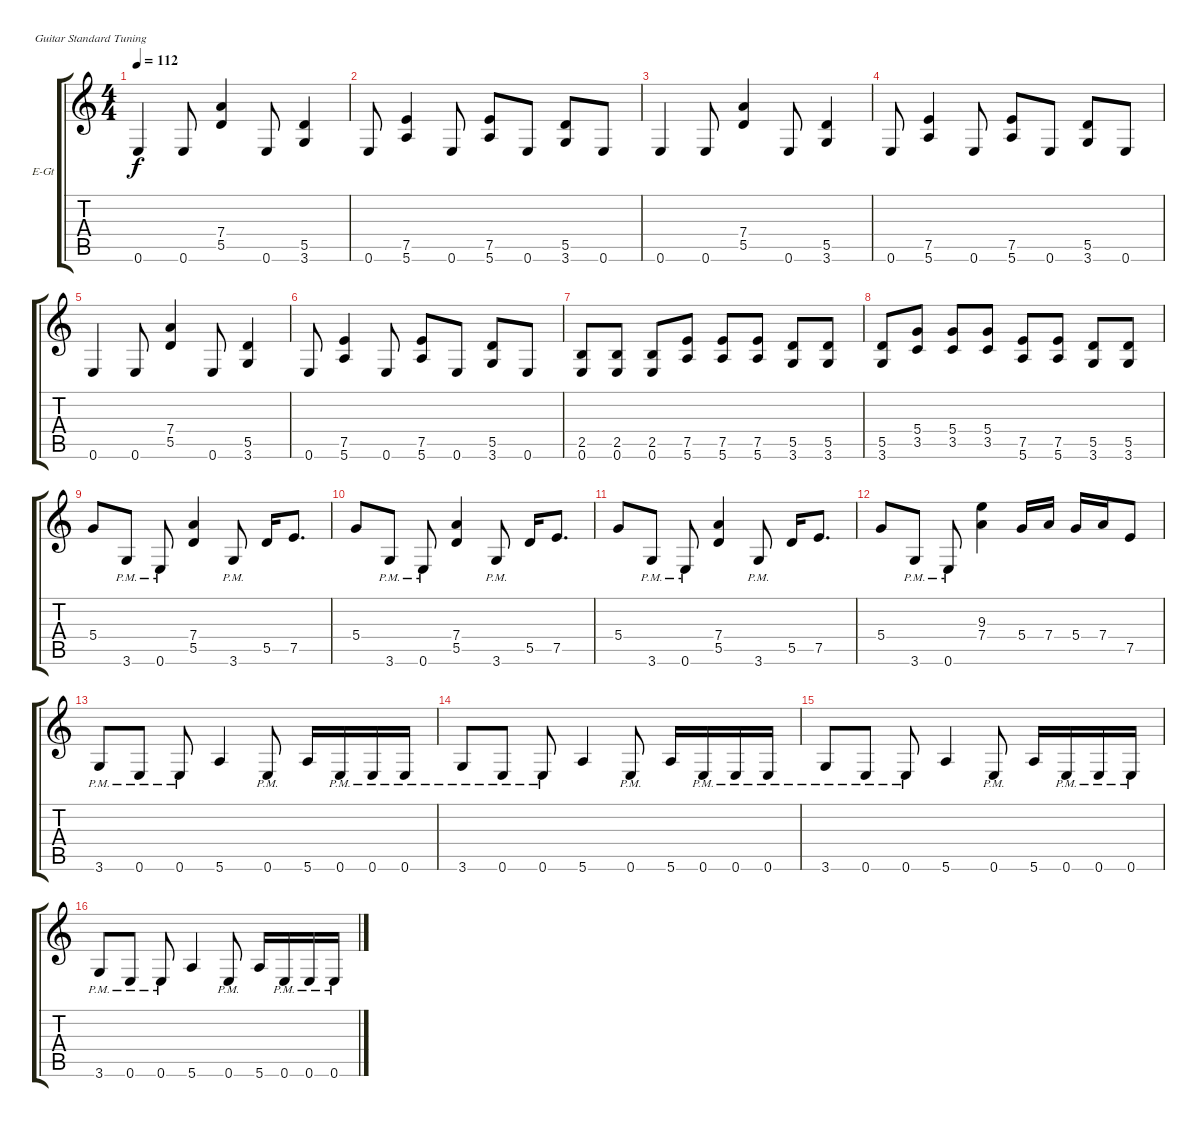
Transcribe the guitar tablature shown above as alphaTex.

\bracketExtendMode groupsimilarinstruments
\firstSystemTrackNameOrientation horizontal
\otherSystemsTrackNameOrientation horizontal
\track ("Adam Jones" "E-Gt") {instrument distortionguitar}
\staff {score tabs}
\tuning (E4 B3 G3 D3 A2 E2)
\ts (4 4)
\beaming (8 2 2 2 2)
\tempo 112
\clef g2
\ks c
0.6.4{dy f} 0.6.8 (7.4 5.5).4 0.6.8 (3.6 5.5).4 |
0.6.8 (7.5 5.6).4 0.6.8 (7.5 5.6).8 0.6.8 (3.6 5.5).8 0.6.8 |
0.6.4 0.6.8 (7.4 5.5).4 0.6.8 (3.6 5.5).4 |
0.6.8 (7.5 5.6).4 0.6.8 (7.5 5.6).8 0.6.8 (3.6 5.5).8 0.6.8 |
0.6.4 0.6.8 (7.4 5.5).4 0.6.8 (3.6 5.5).4 |
0.6.8 (7.5 5.6).4 0.6.8 (7.5 5.6).8 0.6.8 (3.6 5.5).8 0.6.8 |
(2.5 0.6).8 (2.5 0.6).8 (2.5 0.6).8 (7.5 5.6).8 (7.5 5.6).8 (7.5 5.6).8 (3.6 5.5).8 (3.6 5.5).8 |
(3.6 5.5).8 (3.5 5.4).8 (3.5 5.4).8 (3.5 5.4).8 (7.5 5.6).8 (7.5 5.6).8 (3.6 5.5).8 (3.6 5.5).8 |
5.4.8 3.6{pm}.8 0.6{pm}.8 (7.4 5.5).4 3.6{pm}.8 5.5.16 7.5.8{d} |
5.4.8 3.6{pm}.8 0.6{pm}.8 (7.4 5.5).4 3.6{pm}.8 5.5.16 7.5.8{d} |
5.4.8 3.6{pm}.8 0.6{pm}.8 (7.4 5.5).4 3.6{pm}.8 5.5.16 7.5.8{d} |
5.4.8 3.6{pm}.8 0.6{pm}.8 (9.3 7.4).4 5.4.16 7.4.16 5.4.16 7.4.16 7.5.8 |
3.6{pm}.8 0.6{pm}.8 0.6{pm}.8 5.6.4 0.6{pm}.8 5.6.16 0.6{pm}.16 0.6{pm}.16 0.6{pm}.16 |
3.6{pm}.8 0.6{pm}.8 0.6{pm}.8 5.6.4 0.6{pm}.8 5.6.16 0.6{pm}.16 0.6{pm}.16 0.6{pm}.16 |
3.6{pm}.8 0.6{pm}.8 0.6{pm}.8 5.6.4 0.6{pm}.8 5.6.16 0.6{pm}.16 0.6{pm}.16 0.6{pm}.16 |
3.6{pm}.8 0.6{pm}.8 0.6{pm}.8 5.6.4 0.6{pm}.8 5.6.16 0.6{pm}.16 0.6{pm}.16 0.6{pm}.16
